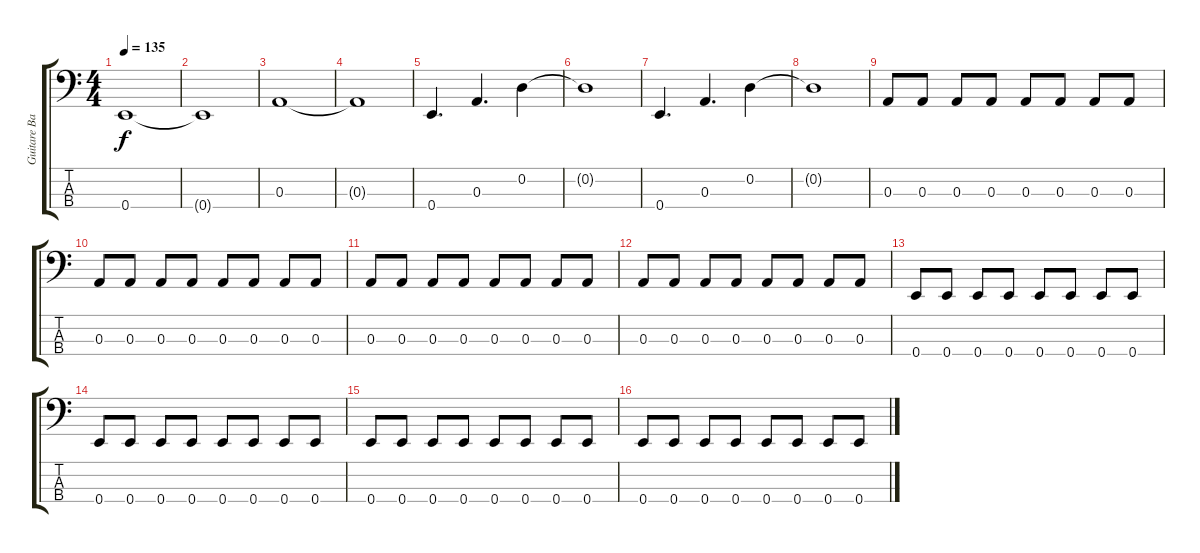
\track ("Guitare Basse" "Guitare Ba") {instrument electricbassfinger}
\staff {score tabs}
\tuning (G2 D2 A1 E1) {hide}
\ts (4 4)
\tempo 135
\clef f4
\ks c
0.4.1{dy f} |
0.4{t}.1 |
0.3.1 |
0.3{t}.1 |
0.4.4{d} 0.3.4{d} 0.2.4 |
0.2{t}.1 |
0.4.4{d} 0.3.4{d} 0.2.4 |
0.2{t}.1 |
0.3.8 0.3.8 0.3.8 0.3.8 0.3.8 0.3.8 0.3.8 0.3.8 |
0.3.8 0.3.8 0.3.8 0.3.8 0.3.8 0.3.8 0.3.8 0.3.8 |
0.3.8 0.3.8 0.3.8 0.3.8 0.3.8 0.3.8 0.3.8 0.3.8 |
0.3.8 0.3.8 0.3.8 0.3.8 0.3.8 0.3.8 0.3.8 0.3.8 |
0.4.8 0.4.8 0.4.8 0.4.8 0.4.8 0.4.8 0.4.8 0.4.8 |
0.4.8 0.4.8 0.4.8 0.4.8 0.4.8 0.4.8 0.4.8 0.4.8 |
0.4.8 0.4.8 0.4.8 0.4.8 0.4.8 0.4.8 0.4.8 0.4.8 |
0.4.8 0.4.8 0.4.8 0.4.8 0.4.8 0.4.8 0.4.8 0.4.8
